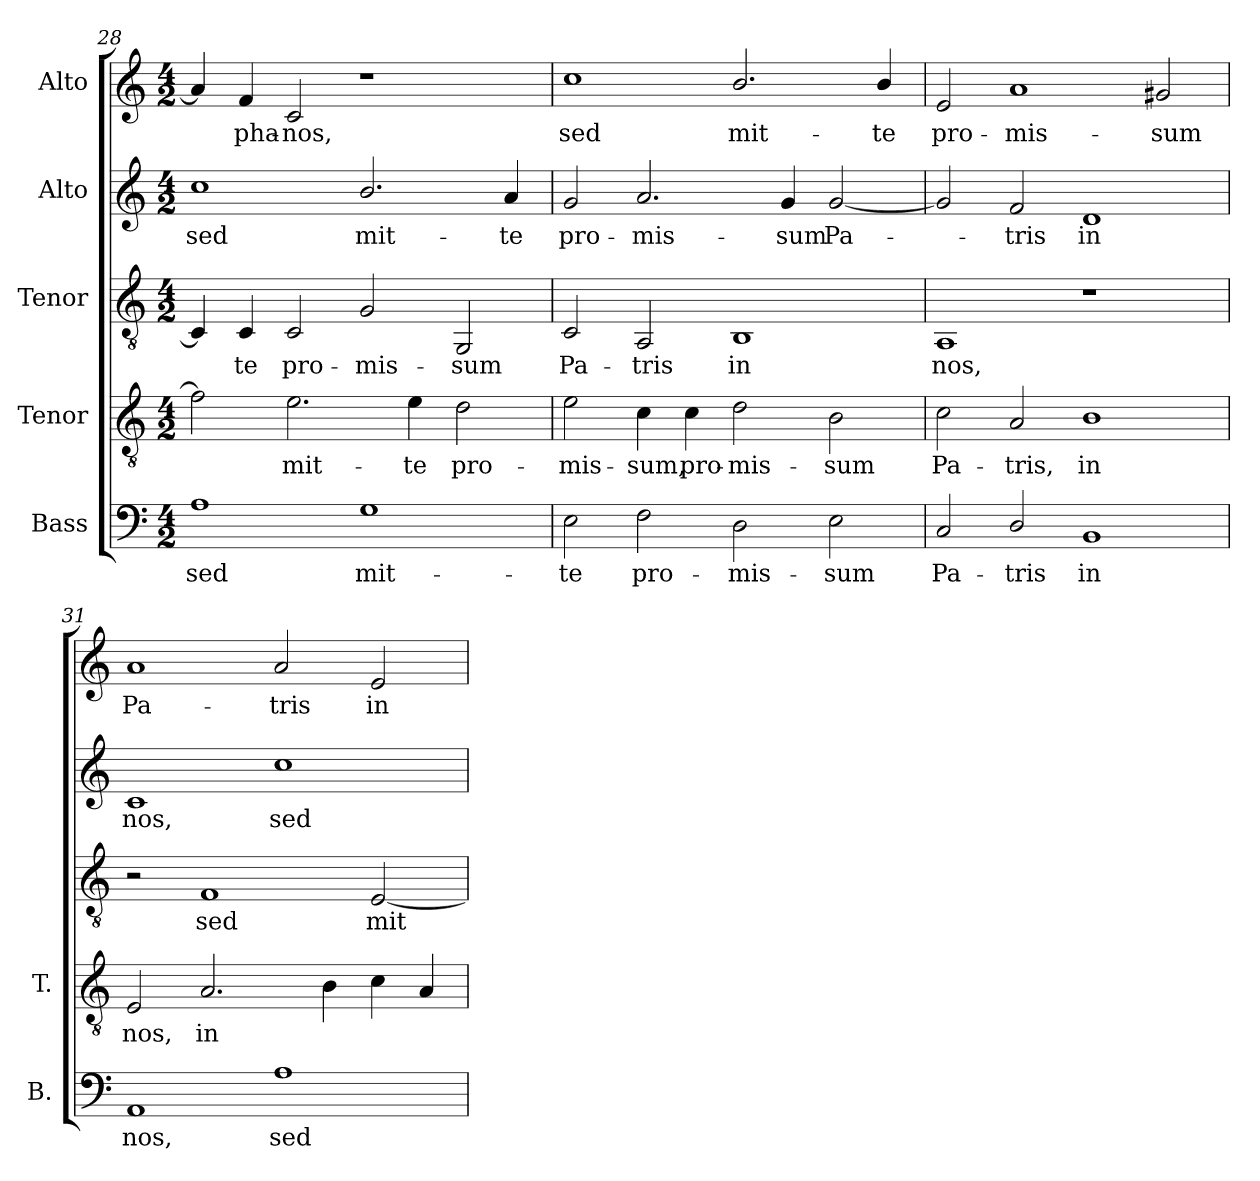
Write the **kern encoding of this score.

**kern	**text	**kern	**text	**kern	**text	**kern	**text	**kern	**text
*part5	*part5	*part4	*part4	*part3	*part3	*part2	*part2	*part1	*part1
*staff5	*staff5	*staff4	*staff4	*staff3	*staff3	*staff2	*staff2	*staff1	*staff1
*I"Bass	*	*I"Tenor	*	*I"Tenor	*	*I"Alto	*	*I"Alto	*
*I'B.	*	*I'T.	*	*	*	*	*	*	*
*clefF4	*	*clefGv2	*	*clefGv2	*	*clefG2	*	*clefG2	*
*	*	*ITrd7c12	*	*	*	*	*	*	*
*k[]	*	*k[]	*	*k[]	*	*k[]	*	*k[]	*
*C:	*	*C:	*	*C:	*	*C:	*	*C:	*
*M4/2	*	*M4/2	*	*M4/2	*	*M4/2	*	*M4/2	*
=28	=28	=28	=28	=28	=28	=28	=28	=28	=28
!	!LO:LY:b:color=#000000	!	!	!	!	!	!	!	!
!	!	!	!	!	!	!	!LO:LY:b:color=#000000	!	!
1Ai	sed	2Fi\]	.	4Ci/]	.	1cci	sed	4ai/]	.
!	!	!	!	!	!LO:LY:b:color=#000000	!	!	!	!
!	!	!	!	!	!	!	!	!	!LO:LY:b:color=#000000
.	.	.	.	4Ci/	-te	.	.	4fi/	-pha-
!	!	!	!LO:LY:b:color=#000000	!	!	!	!	!	!
!	!	!	!	!	!LO:LY:b:color=#000000	!	!	!	!
!	!	!	!	!	!	!	!	!	!LO:LY:b:color=#000000
.	.	2.Ei\	mit-	2Ci/	pro-	.	.	2ci/	-nos,
!	!LO:LY:b:color=#000000	!	!	!	!	!	!	!	!
!	!	!	!	!	!LO:LY:b:color=#000000	!	!	!	!
!	!	!	!	!	!	!	!LO:LY:b:color=#000000	!	!
1Gi	mit-	.	.	2Gi/	-mis-	2.bi/	mit-	1r	.
!	!	!	!LO:LY:b:color=#000000	!	!	!	!	!	!
.	.	4Ei\	-te	.	.	.	.	.	.
!	!	!	!LO:LY:b:color=#000000	!	!	!	!	!	!
!	!	!	!	!	!LO:LY:b:color=#000000	!	!	!	!
.	.	2Di\	pro-	2GGi/	-sum	.	.	.	.
!	!	!	!	!	!	!	!LO:LY:b:color=#000000	!	!
.	.	.	.	.	.	4ai/	-te	.	.
!!LO:PB:g=z
=29	=29	=29	=29	=29	=29	=29	=29	=29	=29
!	!LO:LY:b:color=#000000	!	!	!	!	!	!	!	!
!	!	!	!LO:LY:b:color=#000000	!	!	!	!	!	!
!	!	!	!	!	!LO:LY:b:color=#000000	!	!	!	!
!	!	!	!	!	!	!	!LO:LY:b:color=#000000	!	!
!	!	!	!	!	!	!	!	!	!LO:LY:b:color=#000000
2Ei\	-te	2Ei\	-mis-	2Ci/	Pa-	2gi/	pro-	1cci	sed
!	!LO:LY:b:color=#000000	!	!	!	!	!	!	!	!
!	!	!	!LO:LY:b:color=#000000	!	!	!	!	!	!
!	!	!	!	!	!LO:LY:b:color=#000000	!	!	!	!
!	!	!	!	!	!	!	!LO:LY:b:color=#000000	!	!
2Fi\	pro-	4Ci\	-sum,	2AAi/	-tris	2.ai/	-mis-	.	.
!	!	!	!LO:LY:b:color=#000000	!	!	!	!	!	!
.	.	4Ci\	pro-	.	.	.	.	.	.
!	!LO:LY:b:color=#000000	!	!	!	!	!	!	!	!
!	!	!	!LO:LY:b:color=#000000	!	!	!	!	!	!
!	!	!	!	!	!LO:LY:b:color=#000000	!	!	!	!
!	!	!	!	!	!	!	!	!	!LO:LY:b:color=#000000
2Di\	-mis-	2Di\	-mis-	1BBi	in	.	.	2.bi/	mit-
!	!	!	!	!	!	!	!LO:LY:b:color=#000000	!	!
.	.	.	.	.	.	4gi/	-sum	.	.
!	!LO:LY:b:color=#000000	!	!	!	!	!	!	!	!
!	!	!	!LO:LY:b:color=#000000	!	!	!	!	!	!
!	!	!	!	!	!	!	!LO:LY:b:color=#000000	!	!
2Ei\	-sum	2BBi\	-sum	.	.	[2gi/	Pa-	.	.
!	!	!	!	!	!	!	!	!	!LO:LY:b:color=#000000
.	.	.	.	.	.	.	.	4bi/	-te
=30	=30	=30	=30	=30	=30	=30	=30	=30	=30
!	!LO:LY:b:color=#000000	!	!	!	!	!	!	!	!
!	!	!	!LO:LY:b:color=#000000	!	!	!	!	!	!
!	!	!	!	!	!LO:LY:b:color=#000000	!	!	!	!
!	!	!	!	!	!	!	!	!	!LO:LY:b:color=#000000
2Ci/	Pa-	2Ci\	Pa-	1AAi	nos,	2gi/]	.	2ei/	pro-
!	!LO:LY:b:color=#000000	!	!	!	!	!	!	!	!
!	!	!	!LO:LY:b:color=#000000	!	!	!	!	!	!
!	!	!	!	!	!	!	!LO:LY:b:color=#000000	!	!
!	!	!	!	!	!	!	!	!	!LO:LY:b:color=#000000
2Di/	-tris	2AAi/	-tris,	.	.	2fi/	-tris	1ai	-mis-
!	!LO:LY:b:color=#000000	!	!	!	!	!	!	!	!
!	!	!	!LO:LY:b:color=#000000	!	!	!	!	!	!
!	!	!	!	!	!	!	!LO:LY:b:color=#000000	!	!
1BBi	in	1BBi	in	1r	.	1di	in	.	.
!	!	!	!	!	!	!	!	!	!LO:LY:b:color=#000000
.	.	.	.	.	.	.	.	2g#Xi/	-sum
=31	=31	=31	=31	=31	=31	=31	=31	=31	=31
!	!LO:LY:b:color=#000000	!	!	!	!	!	!	!	!
!	!	!	!LO:LY:b:color=#000000	!	!	!	!	!	!
!	!	!	!	!	!	!	!LO:LY:b:color=#000000	!	!
!	!	!	!	!	!	!	!	!	!LO:LY:b:color=#000000
1AAi	nos,	2EEi/	nos,	2r	.	1ci	nos,	1ai	Pa-
!	!	!	!LO:LY:b:color=#000000	!	!	!	!	!	!
!	!	!	!	!	!LO:LY:b:color=#000000	!	!	!	!
.	.	2.AAi/	in	1Fi	sed	.	.	.	.
!	!LO:LY:b:color=#000000	!	!	!	!	!	!	!	!
!	!	!	!	!	!	!	!LO:LY:b:color=#000000	!	!
!	!	!	!	!	!	!	!	!	!LO:LY:b:color=#000000
1Ai	sed	.	.	.	.	1cci	sed	2ai/	-tris
.	.	4BBi\	.	.	.	.	.	.	.
!	!	!	!	!	!LO:LY:b:color=#000000	!	!	!	!
!	!	!	!	!	!	!	!	!	!LO:LY:b:color=#000000
.	.	4Ci\	.	[2Ei/	mit-	.	.	2ei/	in
.	.	4AAi/	.	.	.	.	.	.	.
=	=	=	=	=	=	=	=	=	=
*-	*-	*-	*-	*-	*-	*-	*-	*-	*-
